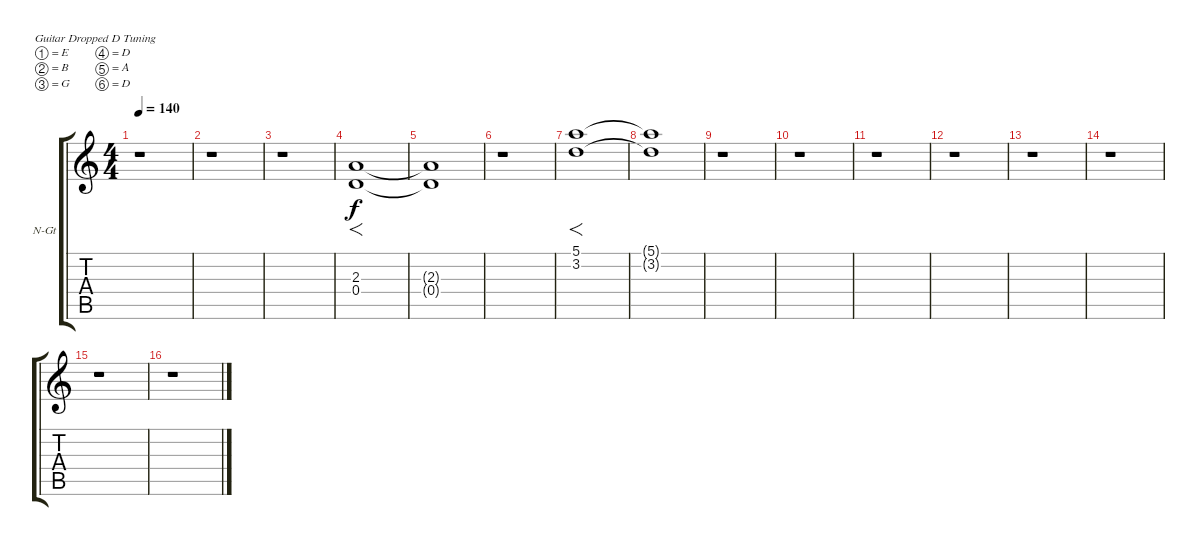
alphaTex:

\bracketExtendMode groupsimilarinstruments
\firstSystemTrackNameOrientation horizontal
\otherSystemsTrackNameOrientation horizontal
\track ("Keyboard (Christian)" "N-Gt") {instrument acousticguitarnylon}
\staff {score tabs}
\tuning (E4 B3 G3 D3 A2 D2)
\ts (4 4)
\tempo 140
\clef g2
\ks c
r.1{dy f} |
r.1 |
r.1 |
(2.3 0.4).1{f} |
(2.3{t} 0.4{t}).1 |
r.1 |
(5.1 3.2).1{f} |
(5.1{t} 3.2{t}).1 |
r.1 |
r.1 |
r.1 |
r.1 |
r.1 |
r.1 |
r.1 |
r.1
